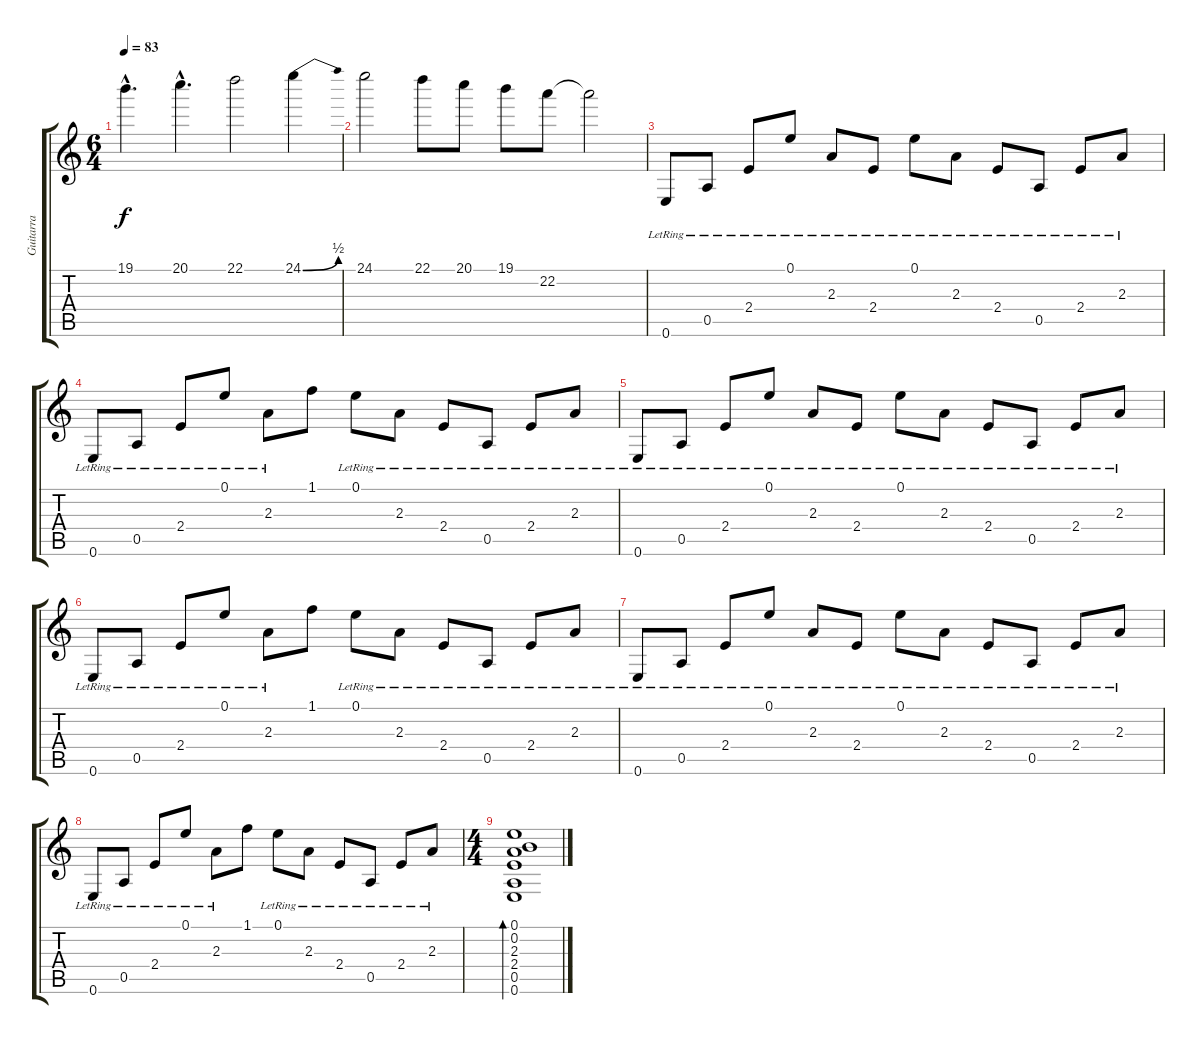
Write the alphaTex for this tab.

\track ("Guitarra" "Guitarra") {instrument electricguitarjazz}
\staff {score tabs}
\tuning (E4 B3 G3 D3 A2 E2) {hide}
\ts (6 4)
\tempo 83
\clef g2
\ks c
19.1{hac}.4{d dy f} 20.1{hac}.4{d} 22.1.2 24.1{be (bend 0 0 60 2)}.4 |
24.1.2 22.1.8 20.1.8 19.1.8 22.2.8 22.2{t}.2 |
0.6{lr}.8{instrument electricguitarjazz} 0.5{lr}.8 2.4{lr}.8 0.1{lr}.8 2.3{lr}.8 2.4{lr}.8 0.1{lr}.8 2.3{lr}.8 2.4{lr}.8 0.5{lr}.8 2.4{lr}.8 2.3{lr}.8 |
0.6{lr}.8 0.5{lr}.8 2.4{lr}.8 0.1{lr}.8 2.3{lr}.8 1.1.8 0.1{lr}.8 2.3{lr}.8 2.4{lr}.8 0.5{lr}.8 2.4{lr}.8 2.3{lr}.8 |
0.6{lr}.8{instrument electricguitarjazz} 0.5{lr}.8 2.4{lr}.8 0.1{lr}.8 2.3{lr}.8 2.4{lr}.8 0.1{lr}.8 2.3{lr}.8 2.4{lr}.8 0.5{lr}.8 2.4{lr}.8 2.3{lr}.8 |
0.6{lr}.8 0.5{lr}.8 2.4{lr}.8 0.1{lr}.8 2.3{lr}.8 1.1.8 0.1{lr}.8 2.3{lr}.8 2.4{lr}.8 0.5{lr}.8 2.4{lr}.8 2.3{lr}.8 |
0.6{lr}.8{instrument electricguitarjazz} 0.5{lr}.8 2.4{lr}.8 0.1{lr}.8 2.3{lr}.8 2.4{lr}.8 0.1{lr}.8 2.3{lr}.8 2.4{lr}.8 0.5{lr}.8 2.4{lr}.8 2.3{lr}.8 |
0.6{lr}.8 0.5{lr}.8 2.4{lr}.8 0.1{lr}.8 2.3{lr}.8 1.1.8 0.1{lr}.8 2.3{lr}.8 2.4{lr}.8 0.5{lr}.8 2.4{lr}.8 2.3{lr}.8 |
\ts (4 4)
(0.1 0.2 2.3 2.4 0.5 0.6).1{bd 480}
